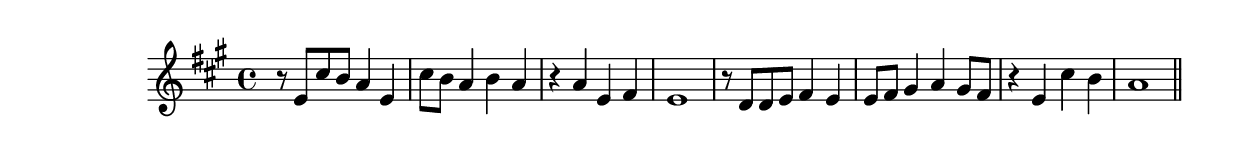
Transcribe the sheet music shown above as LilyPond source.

\version "2.14.0"
%{\header {
  composer = "B. Crowell"
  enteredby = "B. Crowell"
}%}
\score{{\key a \major
\time 4/4
%{\tempo 4=130
%}\relative e' {
  r8 e cis'8 b a4 e | cis'8 b a4 b a | r a e fis | e1 |
  r8 d8 d e fis4 e | e8 fis gis4 a4 gis8 fis | r4 e cis' b | a1
  \bar "||"
}

}}